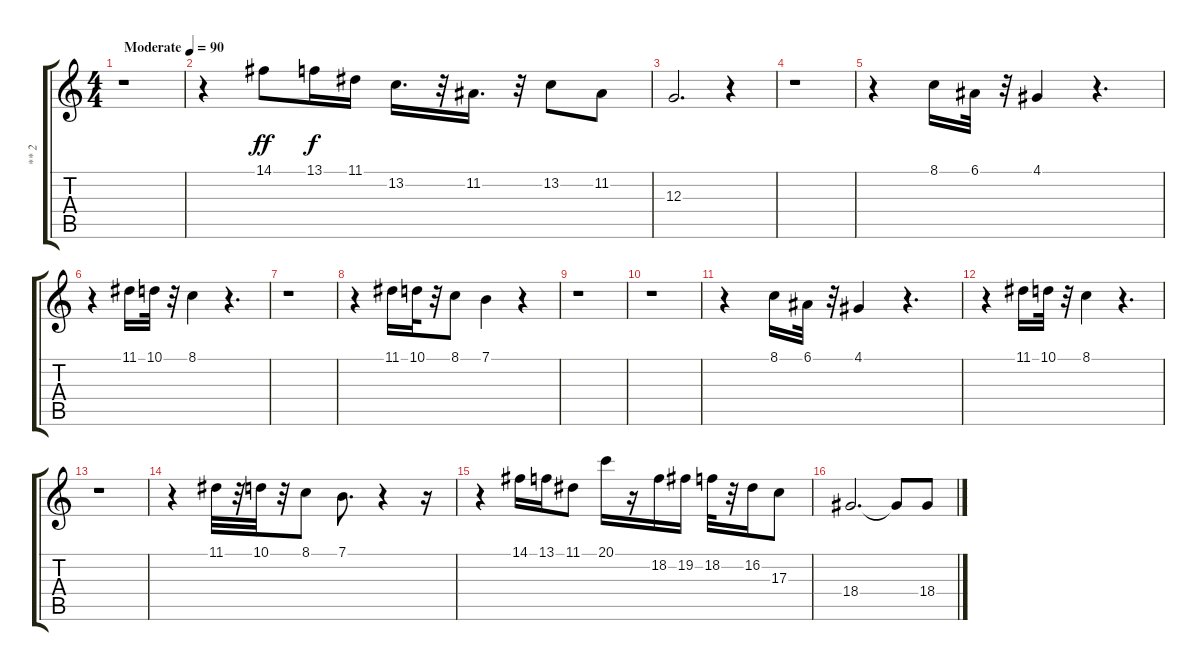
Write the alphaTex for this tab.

\track ("** 2" "** 2") {instrument trombone}
\staff {score tabs}
\tuning (E4 B3 G3 D3 A2 E2) {hide}
\ts (4 4)
\tempo (90 "Moderate")
\clef g2
\ks c
r.1{dy ff instrument trombone} |
r.4 14.1.8 13.1.16{dy f} 11.1.16 13.2.16{d} r.32 11.2.16{d} r.32 13.2.8 11.2.8 |
12.3.2{d} r.4 |
r.1 |
r.4 8.1.16 6.1.32 r.32 4.1.4 r.4{d} |
r.4 11.1.16 10.1.32 r.32 8.1.4 r.4{d} |
r.1 |
r.4 11.1.16 10.1.32 r.32 8.1.8 7.1.4 r.4 |
r.1 |
r.1 |
r.4 8.1.16 6.1.32 r.32 4.1.4 r.4{d} |
r.4 11.1.16 10.1.32 r.32 8.1.4 r.4{d} |
r.1 |
r.4 11.1.32 r.32 10.1.32 r.32 8.1.8 7.1.8{d} r.4 r.16 |
r.4 14.1.16 13.1.16 11.1.8 20.1.16 r.16 18.2.16 19.2.16 18.2.32 r.32 16.2.16 17.3.8 |
18.4.2{d} 18.4{t}.8 18.4.8
